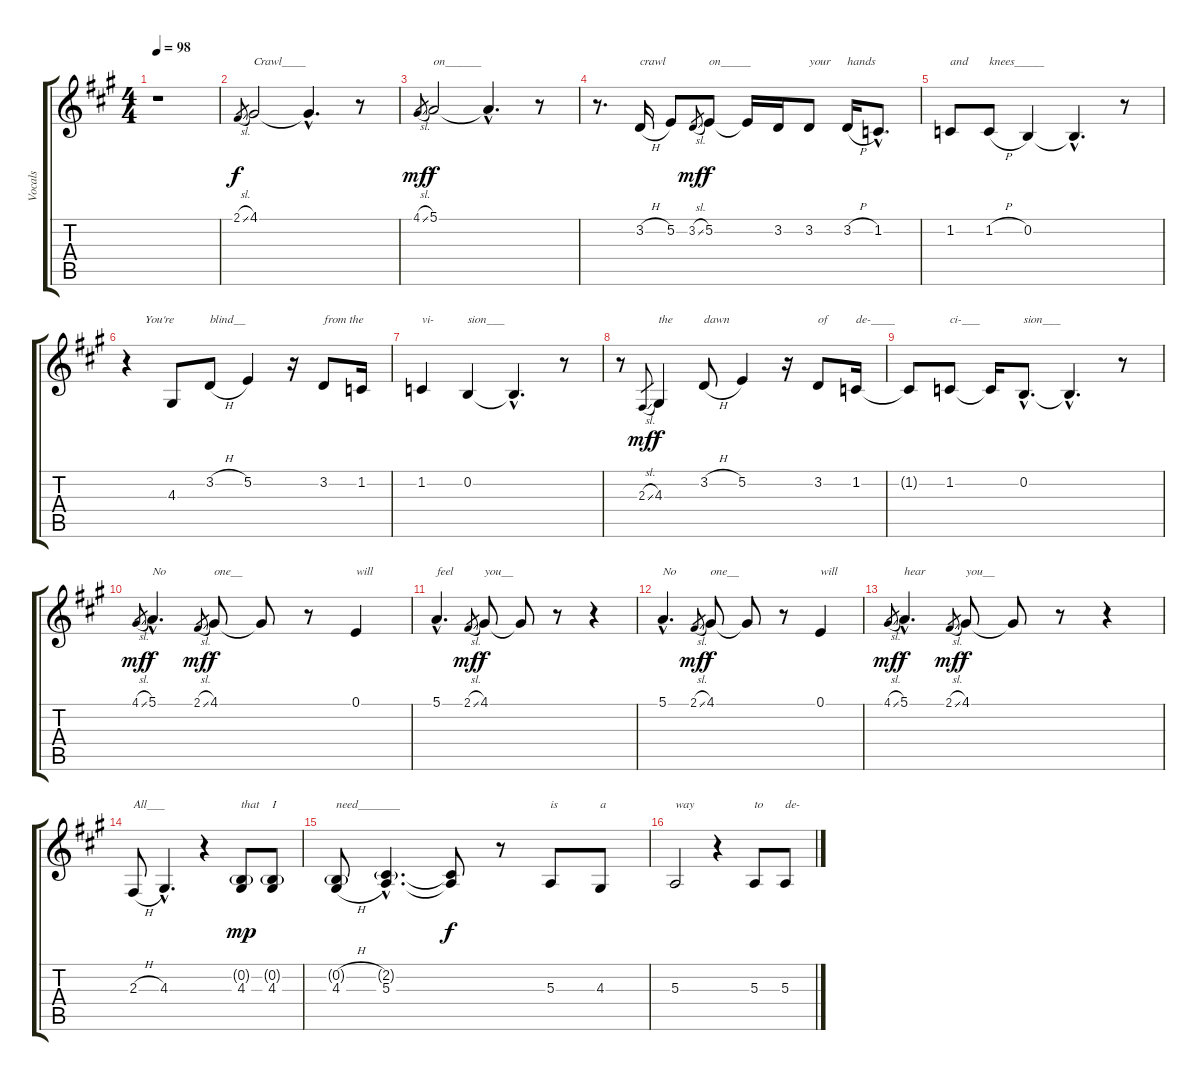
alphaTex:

\track ("Vocals" "Vocals") {instrument lead6voice}
\staff {score tabs}
\tuning (E4 B3 E3 E3 B2 E2) {hide}
\ts (4 4)
\tempo 98
\clef g2
\ks a
r.1{dy f} |
2.1{sl}.8{gr} 4.1.2{txt "Crawl____"} 4.1{hac t}.4{d} r.8 |
4.1{sl}.8{gr dy mf} 5.1.2{txt "on______" dy f} 5.1{hac t}.4{d} r.8 |
r.8{d} 3.2{h}.16{txt "crawl"} 5.2.8 3.2{sl}.8{gr dy mf} 5.2.8{txt "on_____" dy f} 5.2{t}.16 3.2.16 3.2.8{txt "your"} 3.2{h}.16{txt "hands"} 1.2{hac}.8{d} |
1.2.8{txt "and"} 1.2{h}.8{txt "knees_____"} 0.2.4 0.2{hac t}.4{d} r.8 |
r.4{txt "      You're"} 4.3.8 3.2{h}.8{txt "blind__"} 5.2.4 r.16 3.2.8{txt "from the"} 1.2.16 |
1.2.4{txt "vi-"} 0.2.4{txt "sion___"} 0.2{hac t}.4{d} r.8 |
r.8 2.3{sl}.8{gr dy mf} 4.3.4{txt "the" dy f} 3.2{h}.8{txt "dawn"} 5.2.4 r.16 3.2.8{txt "of"} 1.2.16{txt "de-____"} |
1.2{t}.8 1.2.8{txt "ci-___"} 1.2{t}.16 0.2{hac}.8{d txt "sion___"} 0.2{hac t}.4{d} r.8 |
4.1{sl}.8{gr dy mf} 5.1{hac}.4{d txt "No" dy f} 2.1{sl}.8{gr dy mf} 4.1.8{txt "one__" dy f} 4.1{t}.8 r.8 0.1.4{txt "will"} |
5.1{hac}.4{d txt "feel"} 2.1{sl}.8{gr dy mf} 4.1.8{txt "you__" dy f} 4.1{t}.8 r.8 r.4 |
5.1{hac}.4{d txt "No"} 2.1{sl}.8{gr dy mf} 4.1.8{txt "one__" dy f} 4.1{t}.8 r.8 0.1.4{txt "will"} |
4.1{sl}.8{gr dy mf} 5.1{hac}.4{d txt "hear" dy f} 2.1{sl}.8{gr dy mf} 4.1.8{txt "you__" dy f} 4.1{t}.8 r.8 r.4 |
2.3{h}.8{txt "All___"} 4.3{hac}.4{d} r.4 (0.2{g} 4.3).8{txt "that" dy mp} (0.2{g} 4.3).8{txt "I"} |
(0.2{h g} 4.3{h}).8{txt "need_______"} (2.2{g hac} 5.3{hac}).4{d} (2.2{t} 5.3{t}).8{dy f} r.8 5.3.8{txt "is"} 4.3.8{txt "a"} |
5.3.2{txt "way"} r.4 5.3.8{txt "to"} 5.3.8{txt "de-"}
